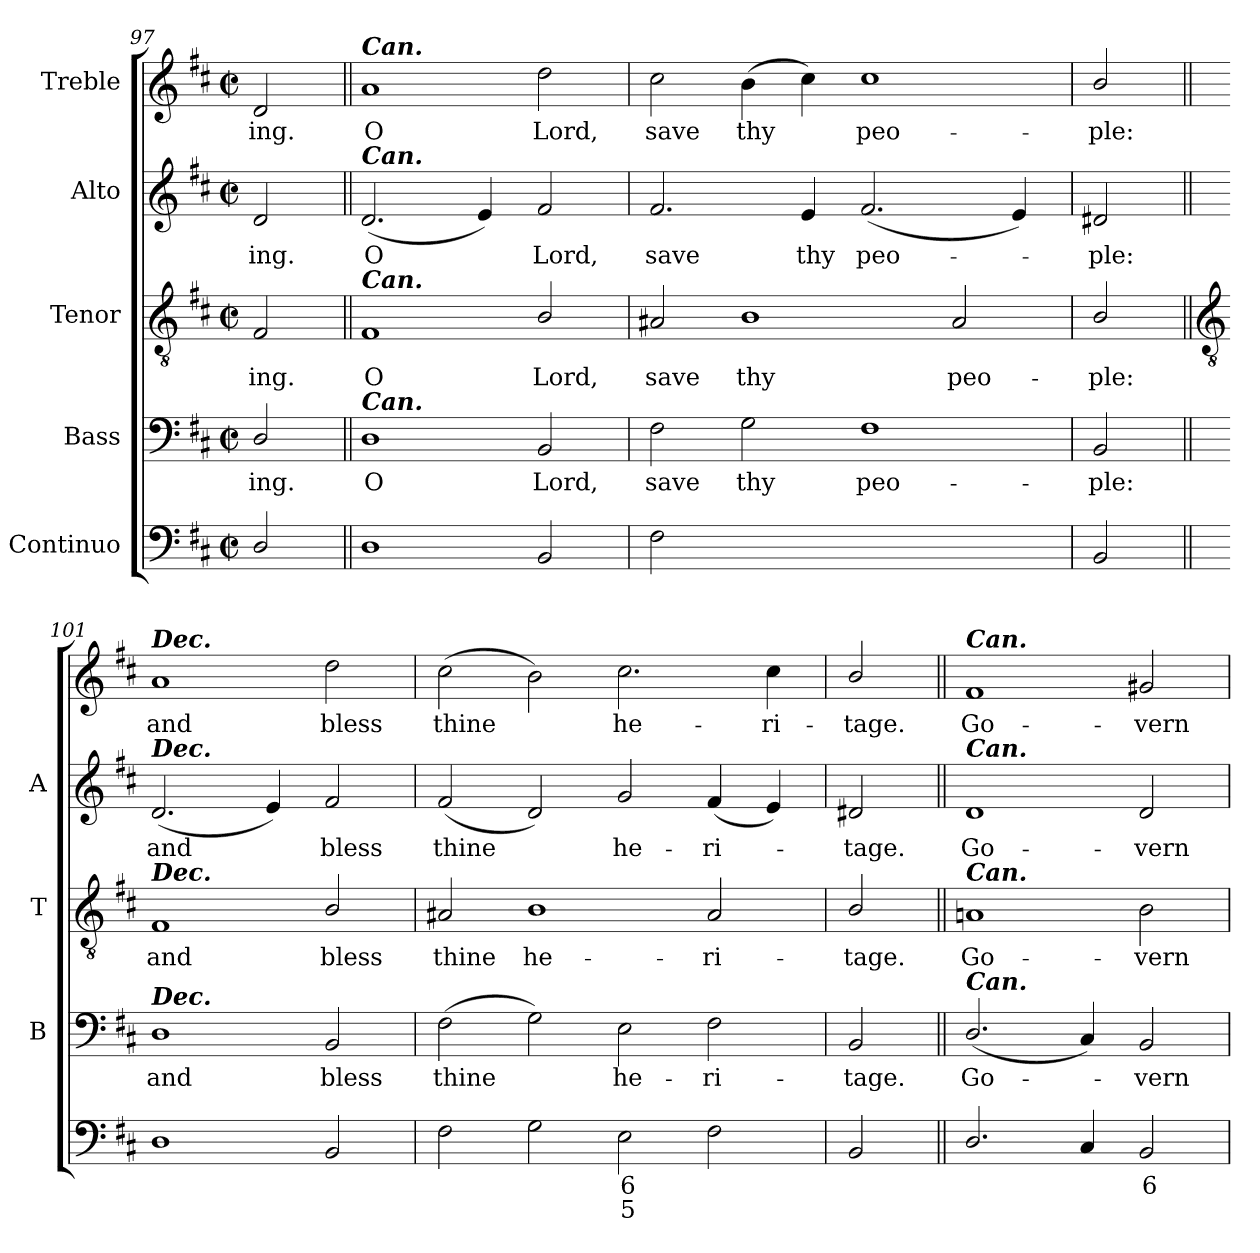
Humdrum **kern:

**kern	**text	**text	**kern	**text	**kern	**text	**kern	**text	**kern	**text
*part5	*part5	*part5	*part4	*part4	*part3	*part3	*part2	*part2	*part1	*part1
*staff5	*staff5	*staff5	*staff4	*staff4	*staff3	*staff3	*staff2	*staff2	*staff1	*staff1
*I"Continuo	*	*	*I"Bass	*	*I"Tenor	*	*I"Alto	*	*I"Treble	*
*	*	*	*I'B	*	*I'T	*	*I'A	*	*	*
*clefF4	*	*	*clefF4	*	*clefGv2	*	*clefG2	*	*clefG2	*
*k[f#c#]	*	*	*k[f#c#]	*	*k[f#c#]	*	*k[f#c#]	*	*k[f#c#]	*
*D:	*	*	*D:	*	*D:	*	*D:	*	*D:	*
*M4/2	*	*	*M4/2	*	*M4/2	*	*M4/2	*	*M4/2	*
*met(c|)	*	*	*met(c|)	*	*met(c|)	*	*met(c|)	*	*met(c|)	*
=97	=97	=97	=97	=97	=97	=97	=97	=97	=97	=97
!	!	!	!	!LO:LY:b	!	!LO:LY:b	!	!LO:LY:b	!	!LO:LY:b
2D/	.	.	2D/	-ing.	2F#	ing.	2d	-ing.	2d	-ing.
=98||	=98||	=98||	=98||	=98||	=98||	=98||	=98||	=98||	=98||	=98||
!	!	!	!	!	!	!	!	!	!LO:TX:a:Bi:t=Can.	!
!	!	!	!	!	!	!	!LO:TX:a:Bi:t=Can.	!	!	!
!	!	!	!	!	!LO:TX:a:Bi:t=Can.	!	!	!	!	!
!	!	!	!LO:TX:a:Bi:t=Can.	!	!	!	!	!	!	!
!	!	!	!	!LO:LY:b	!	!LO:LY:b	!	!LO:LY:b	!	!LO:LY:b
1D	.	.	1D	O	1F#	O	(<2.d	O	1a	O
.	.	.	.	.	.	.	4e)	.	.	.
!	!	!	!	!LO:LY:b	!	!LO:LY:b	!	!LO:LY:b	!	!LO:LY:b
2BB	.	.	2BB	Lord,	2B/	Lord,	2f#	Lord,	2dd	Lord,
=99	=99	=99	=99	=99	=99	=99	=99	=99	=99	=99
!	!	!	!	!LO:LY:b	!	!LO:LY:b	!	!LO:LY:b	!	!LO:LY:b
2F#	.	.	2F#	save	2A#X	save	2.f#	save	2cc#	save
!	!LO:LY:b	!	!	!LO:LY:b	!	!LO:LY:b	!	!	!	!LO:LY:b
[4Gyy	7	.	2G	thy	1B	thy	.	.	(>4b	thy
!	!LO:LY:b	!	!	!	!	!	!	!LO:LY:b	!	!
4Gyy]	6	.	.	.	.	.	4e	thy	4cc#)	.
!	!LO:LY:b	!	!	!LO:LY:b	!	!	!	!LO:LY:b	!	!LO:LY:b
[2F#yy	4	.	1F#	peo-	.	.	(<2.f#	peo-	1cc#	peo-
!	!LO:LY:b	!	!	!	!	!LO:LY:b	!	!	!	!
2F#yy]	3	.	.	.	2A#	peo-	.	.	.	.
.	.	.	.	.	.	.	4e)	.	.	.
=100	=100	=100	=100	=100	=100	=100	=100	=100	=100	=100
!	!	!	!	!LO:LY:b	!	!LO:LY:b	!	!LO:LY:b	!	!LO:LY:b
2BB	.	.	2BB	-ple:	2B/	-ple:	2d#X	ple:	2b/	-ple:
!!LO:LB:g=z
=101||	=101||	=101||	=101||	=101||	=101||	=101||	=101||	=101||	=101||	=101||
*	*	*	*	*	*clefGv2	*	*	*	*	*
!	!	!	!	!	!	!	!	!	!LO:TX:a:Bi:t=Dec.	!
!	!	!	!	!	!	!	!LO:TX:a:Bi:t=Dec.	!	!	!
!	!	!	!	!	!LO:TX:a:Bi:t=Dec.	!	!	!	!	!
!	!	!	!LO:TX:a:Bi:t=Dec.	!	!	!	!	!	!	!
!	!	!	!	!LO:LY:b	!	!LO:LY:b	!	!LO:LY:b	!	!LO:LY:b
1D	.	.	1D	and	1F#	and	(<2.d	and	1a	and
.	.	.	.	.	.	.	4e)	.	.	.
!	!	!	!	!LO:LY:b	!	!LO:LY:b	!	!LO:LY:b	!	!LO:LY:b
2BB	.	.	2BB	bless	2B/	bless	2f#	bless	2dd	bless
=102	=102	=102	=102	=102	=102	=102	=102	=102	=102	=102
!	!	!	!	!LO:LY:b	!	!LO:LY:b	!	!LO:LY:b	!	!LO:LY:b
2F#	.	.	(>2F#	thine	2A#X	thine	(<2f#	thine	(>2cc#	thine
!	!	!	!	!	!	!LO:LY:b	!	!	!	!
2G	.	.	2G)	.	1B	he-	2d)	.	2b)	.
!	!LO:LY:b	!LO:LY:b	!	!LO:LY:b	!	!	!	!LO:LY:b	!	!LO:LY:b
2E	6	5	2E	he-	.	.	2g	he-	2.cc#	he-
!	!	!	!	!LO:LY:b	!	!LO:LY:b	!	!LO:LY:b	!	!
2F#	.	.	2F#	-ri-	2A#	-ri-	(<4f#	-ri-	.	.
!	!	!	!	!	!	!	!	!	!	!LO:LY:b
.	.	.	.	.	.	.	4e)	.	4cc#	-ri-
=103	=103	=103	=103	=103	=103	=103	=103	=103	=103	=103
!	!	!	!	!LO:LY:b	!	!LO:LY:b	!	!LO:LY:b	!	!LO:LY:b
2BB	.	.	2BB	-tage.	2B/	-tage.	2d#X	tage.	2b/	-tage.
=104||	=104||	=104||	=104||	=104||	=104||	=104||	=104||	=104||	=104||	=104||
!	!	!	!	!	!	!	!	!	!LO:TX:a:Bi:t=Can.	!
!	!	!	!	!	!	!	!LO:TX:a:Bi:t=Can.	!	!	!
!	!	!	!	!	!LO:TX:a:Bi:t=Can.	!	!	!	!	!
!	!	!	!LO:TX:a:Bi:t=Can.	!	!	!	!	!	!	!
!	!	!	!	!LO:LY:b	!	!LO:LY:b	!	!LO:LY:b	!	!LO:LY:b
2.D/	.	.	(<2.D/	Go-	1An	Go-	1d	Go-	1f#	Go-
4C#	.	.	4C#)	.	.	.	.	.	.	.
!	!LO:LY:b	!	!	!LO:LY:b	!	!LO:LY:b	!	!LO:LY:b	!	!LO:LY:b
2BB	6	.	2BB	vern	2B	-vern	2d	-vern	2g#X	-vern
=	=	=	=	=	=	=	=	=	=	=
*-	*-	*-	*-	*-	*-	*-	*-	*-	*-	*-
